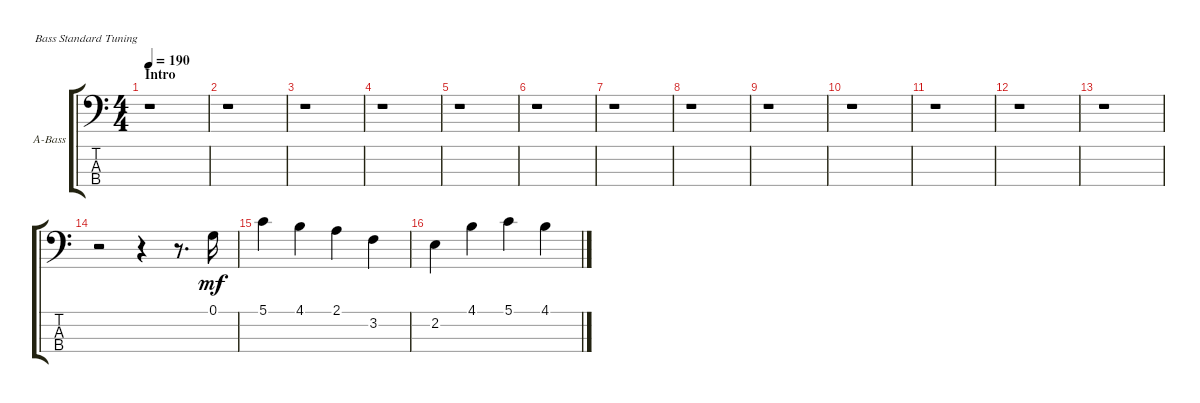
\bracketExtendMode groupsimilarinstruments
\firstSystemTrackNameOrientation horizontal
\otherSystemsTrackNameOrientation horizontal
\track ("Contrabasse (Viol" "A-Bass") {instrument acousticbass}
\staff {score tabs}
\tuning (G2 D2 A1 E1)
\ts (4 4)
\section ("" "Intro")
\tempo 190
\clef f4
\ks c
r.1{dy mf instrument acousticbass} |
r.1 |
r.1 |
r.1 |
r.1 |
r.1 |
r.1 |
r.1 |
r.1 |
r.1 |
r.1 |
r.1 |
r.1 |
r.2 r.4 r.8{d} 0.1.16 |
5.1.4 4.1.4 2.1.4 3.2.4 |
2.2.4 4.1.4 5.1.4 4.1.4
